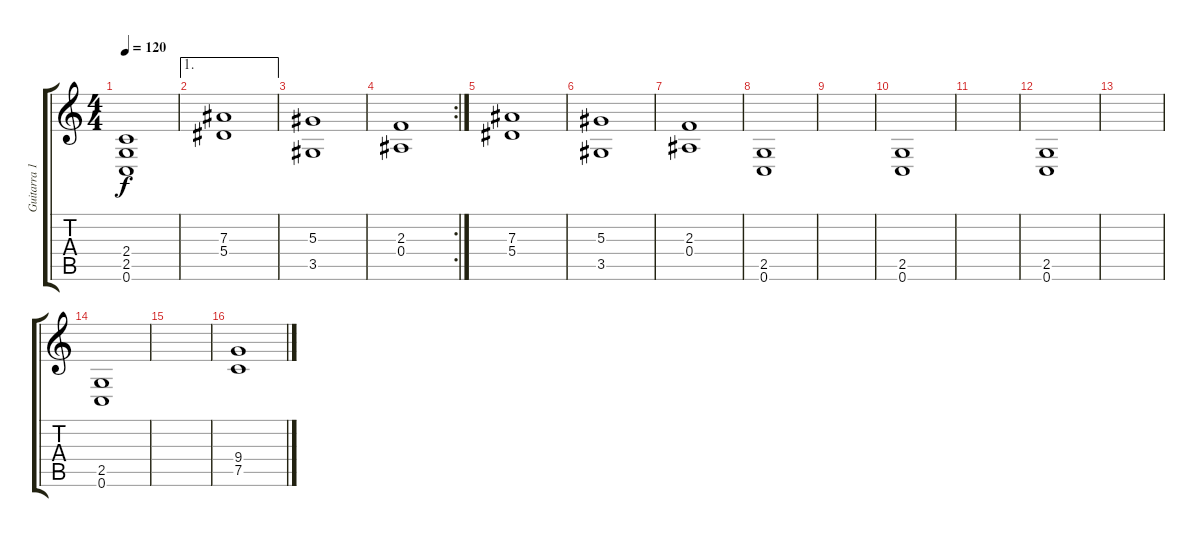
\track ("Guitarra 1" "Guitarra 1") {instrument overdrivenguitar}
\staff {score tabs}
\tuning (C4 G3 Eb3 Bb2 F2 C2) {hide}
\ts (4 4)
\tempo 120
\clef g2
\ks c
(2.4 2.5 0.6).1{dy f} |
\ae 1
(7.3 5.4).1 |
(5.3 3.5).1 |
\rc 2
(2.3 0.4).1 |
(7.3 5.4).1 |
(5.3 3.5).1 |
(2.3 0.4).1 |
(2.5 0.6).1 |
|
(2.5 0.6).1 |
|
(2.5 0.6).1 |
|
(2.5 0.6).1 |
|
(9.4 7.5).1
